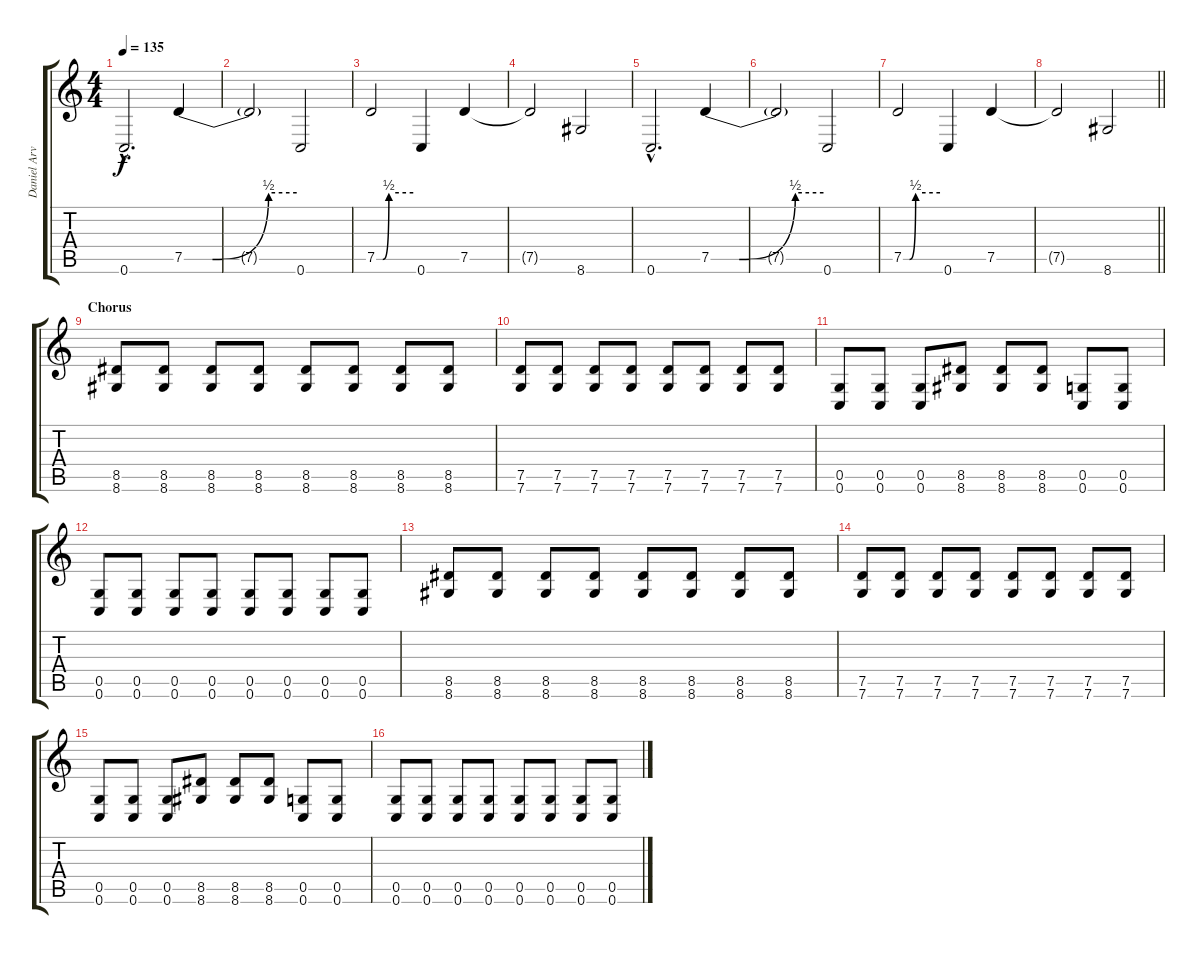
\track ("Daniel Arvidsson " "Daniel Arv") {instrument distortionguitar}
\staff {score tabs}
\tuning (D4 A3 F3 C3 G2 C2) {hide}
\ts (4 4)
\tempo 135
\clef g2
\ks c
0.6{hac}.2{d dy f} 7.5{be (custom 0 0 15 0 45 2 60 2)}.4 |
7.5{t}.2 0.6.2 |
7.5{be (custom 0 0 10 0 20 2 60 2)}.2 0.6.4 7.5.4 |
7.5{t}.2 8.6.2 |
0.6{hac}.2{d} 7.5{be (custom 0 0 15 0 45 2 60 2)}.4 |
7.5{t}.2 0.6.2 |
7.5{be (custom 0 0 10 0 20 2 60 2)}.2 0.6.4 7.5.4 |
\barLineRight lightlight
7.5{t}.2 8.6.2 |
\section ("" "Chorus")
(8.5 8.6).8 (8.5 8.6).8 (8.5 8.6).8 (8.5 8.6).8 (8.5 8.6).8 (8.5 8.6).8 (8.5 8.6).8 (8.5 8.6).8 |
(7.5 7.6).8 (7.5 7.6).8 (7.5 7.6).8 (7.5 7.6).8 (7.5 7.6).8 (7.5 7.6).8 (7.5 7.6).8 (7.5 7.6).8 |
(0.5 0.6).8 (0.5 0.6).8 (0.5 0.6).8 (8.5 8.6).8 (8.5 8.6).8 (8.5 8.6).8 (0.5 0.6).8 (0.5 0.6).8 |
(0.5 0.6).8 (0.5 0.6).8 (0.5 0.6).8 (0.5 0.6).8 (0.5 0.6).8 (0.5 0.6).8 (0.5 0.6).8 (0.5 0.6).8 |
(8.5 8.6).8 (8.5 8.6).8 (8.5 8.6).8 (8.5 8.6).8 (8.5 8.6).8 (8.5 8.6).8 (8.5 8.6).8 (8.5 8.6).8 |
(7.5 7.6).8 (7.5 7.6).8 (7.5 7.6).8 (7.5 7.6).8 (7.5 7.6).8 (7.5 7.6).8 (7.5 7.6).8 (7.5 7.6).8 |
(0.5 0.6).8 (0.5 0.6).8 (0.5 0.6).8 (8.5 8.6).8 (8.5 8.6).8 (8.5 8.6).8 (0.5 0.6).8 (0.5 0.6).8 |
(0.5 0.6).8 (0.5 0.6).8 (0.5 0.6).8 (0.5 0.6).8 (0.5 0.6).8 (0.5 0.6).8 (0.5 0.6).8 (0.5 0.6).8
